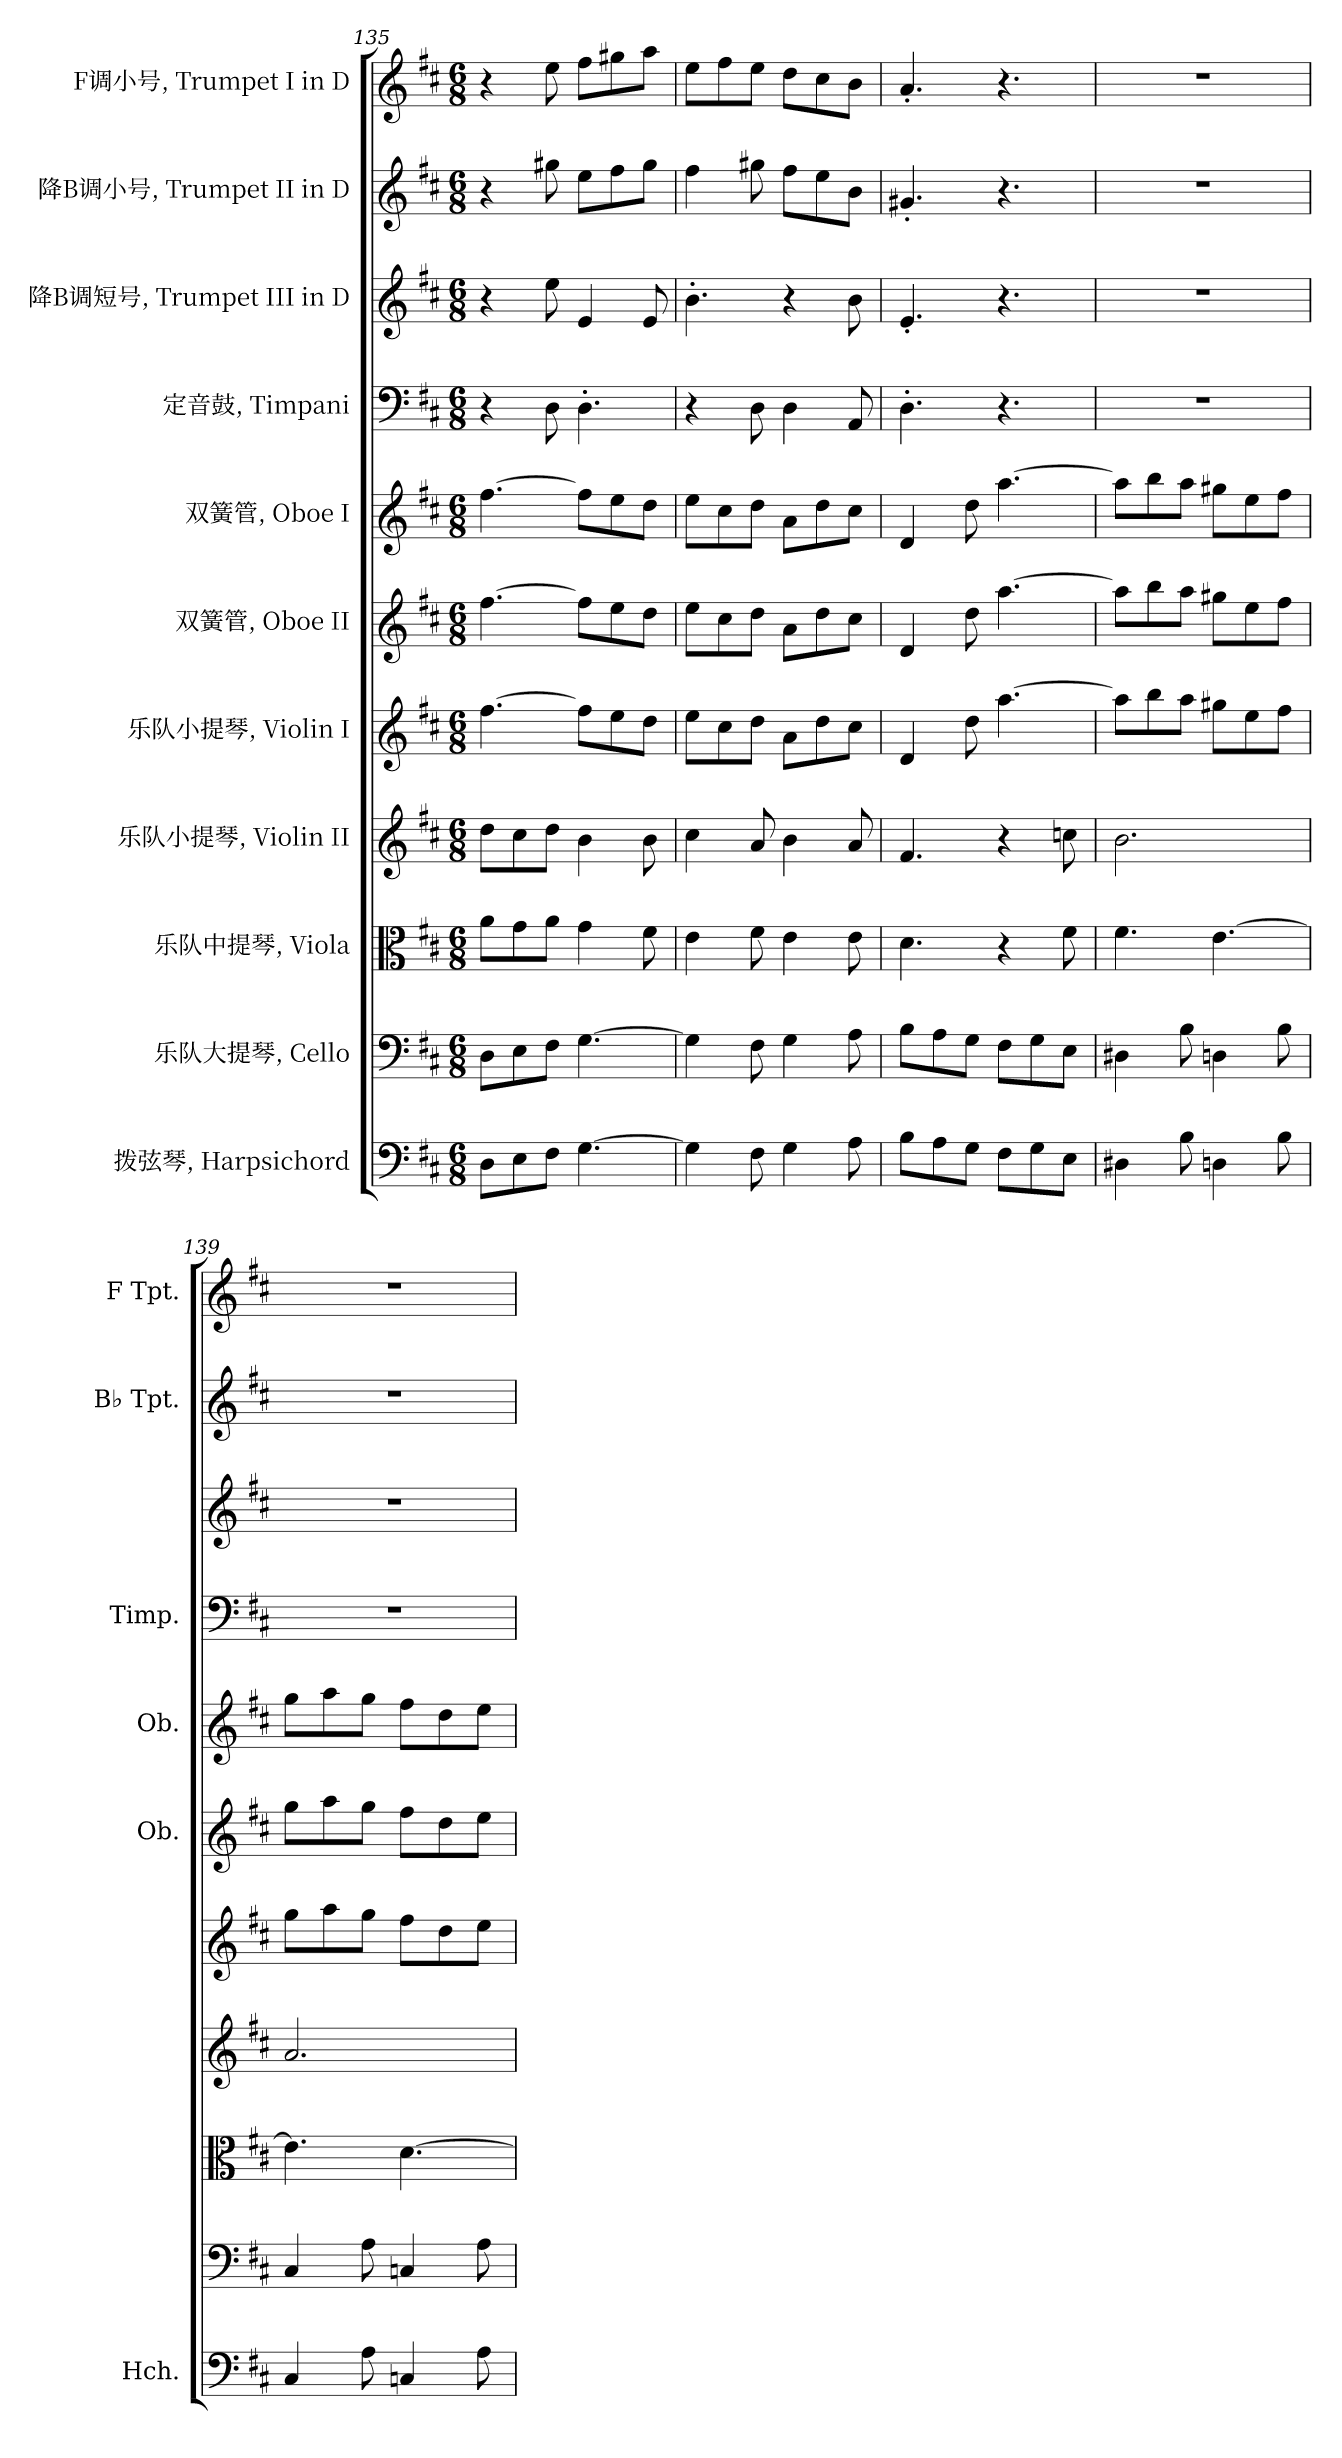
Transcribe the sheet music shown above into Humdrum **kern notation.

**kern	**kern	**kern	**kern	**kern	**kern	**kern	**kern	**kern	**kern	**kern
*part11	*part10	*part9	*part8	*part7	*part6	*part5	*part4	*part3	*part2	*part1
*staff11	*staff10	*staff9	*staff8	*staff7	*staff6	*staff5	*staff4	*staff3	*staff2	*staff1
*I"拨弦琴, Harpsichord	*I"乐队大提琴, Cello	*I"乐队中提琴, Viola	*I"乐队小提琴, Violin II	*I"乐队小提琴, Violin I	*I"双簧管, Oboe II	*I"双簧管, Oboe I	*I"定音鼓, Timpani	*I"降B调短号, Trumpet III in D	*I"降B调小号, Trumpet II in D	*I"F调小号, Trumpet I in D
*I'Hch.	*	*	*	*	*I'Ob.	*I'Ob.	*I'Timp.	*	*I'B♭ Tpt.	*I'F Tpt.
*clefF4	*clefF4	*clefC3	*clefG2	*clefG2	*clefG2	*clefG2	*clefF4	*clefG2	*clefG2	*clefG2
*	*	*	*	*	*	*	*	*ITrd1c2	*ITrd1c2	*ITrd-3c-5
*k[f#c#]	*k[f#c#]	*k[f#c#]	*k[f#c#]	*k[f#c#]	*k[f#c#]	*k[f#c#]	*k[f#c#]	*k[]	*k[]	*k[f#]
*M6/8	*M6/8	*M6/8	*M6/8	*M6/8	*M6/8	*M6/8	*M6/8	*M6/8	*M6/8	*M6/8
=135	=135	=135	=135	=135	=135	=135	=135	=135	=135	=135
8D\L	8D\L	8a\L	8dd\L	[4.ff#\	[4.ff#\	[4.ff#\	4r	4r	4r	4r
8E\	8E\	8g\	8cc#\	.	.	.	.	.	.	.
8F#\J	8F#\J	8a\J	8dd\J	.	.	.	8D\	8dd\	8ff#X\	8aa\
[4.G\	[4.G\	4g\	4b\	8ff#\L]	8ff#\L]	8ff#\L]	4.D'\	4d/	8dd\L	8bb\L
.	.	.	.	8ee\	8ee\	8ee\	.	.	8ee\	8ccc#X\
.	.	8f#\	8b\	8dd\J	8dd\J	8dd\J	.	8d/	8ff#\J	8ddd\J
=136	=136	=136	=136	=136	=136	=136	=136	=136	=136	=136
4G\]	4G\]	4e\	4cc#\	8ee\L	8ee\L	8ee\L	4r	4.a'\	4ee\	8aa\L
.	.	.	.	8cc#\	8cc#\	8cc#\	.	.	.	8bb\
8F#\	8F#\	8f#\	8a/	8dd\J	8dd\J	8dd\J	8D\	.	8ff#X\	8aa\J
4G\	4G\	4e\	4b\	8a\L	8a\L	8a\L	4D\	4r	8ee\L	8gg\L
.	.	.	.	8dd\	8dd\	8dd\	.	.	8dd\	8ff#\
8A\	8A\	8e\	8a/	8cc#\J	8cc#\J	8cc#\J	8AA/	8a\	8a\J	8ee\J
=137	=137	=137	=137	=137	=137	=137	=137	=137	=137	=137
8B\L	8B\L	4.d\	4.f#/	4d/	4d/	4d/	4.D'\	4.d'/	4.f#X'/	4.dd'/
8A\	8A\	.	.	.	.	.	.	.	.	.
8G\J	8G\J	.	.	8dd\	8dd\	8dd\	.	.	.	.
8F#\L	8F#\L	4r	4r	[4.aa\	[4.aa\	[4.aa\	4.r	4.r	4.r	4.r
8G\	8G\	.	.	.	.	.	.	.	.	.
8E\J	8E\J	8f#\	8ccn\	.	.	.	.	.	.	.
!!LO:PB:g=z
=138	=138	=138	=138	=138	=138	=138	=138	=138	=138	=138
4D#X\	4D#X\	4.f#\	2.b\	8aa\L]	8aa\L]	8aa\L]	2.r	2.r	2.r	2.r
.	.	.	.	8bb\	8bb\	8bb\	.	.	.	.
8B\	8B\	.	.	8aa\J	8aa\J	8aa\J	.	.	.	.
4Dn\	4Dn\	[4.e\	.	8gg#X\L	8gg#X\L	8gg#X\L	.	.	.	.
.	.	.	.	8ee\	8ee\	8ee\	.	.	.	.
8B\	8B\	.	.	8ff#\J	8ff#\J	8ff#\J	.	.	.	.
=139	=139	=139	=139	=139	=139	=139	=139	=139	=139	=139
4C#/	4C#/	4.e\]	2.a/	8gg\L	8gg\L	8gg\L	2.r	2.r	2.r	2.r
.	.	.	.	8aa\	8aa\	8aa\	.	.	.	.
8A\	8A\	.	.	8gg\J	8gg\J	8gg\J	.	.	.	.
4Cn/	4Cn/	[4.d\	.	8ff#\L	8ff#\L	8ff#\L	.	.	.	.
.	.	.	.	8dd\	8dd\	8dd\	.	.	.	.
8A\	8A\	.	.	8ee\J	8ee\J	8ee\J	.	.	.	.
=	=	=	=	=	=	=	=	=	=	=
*-	*-	*-	*-	*-	*-	*-	*-	*-	*-	*-
